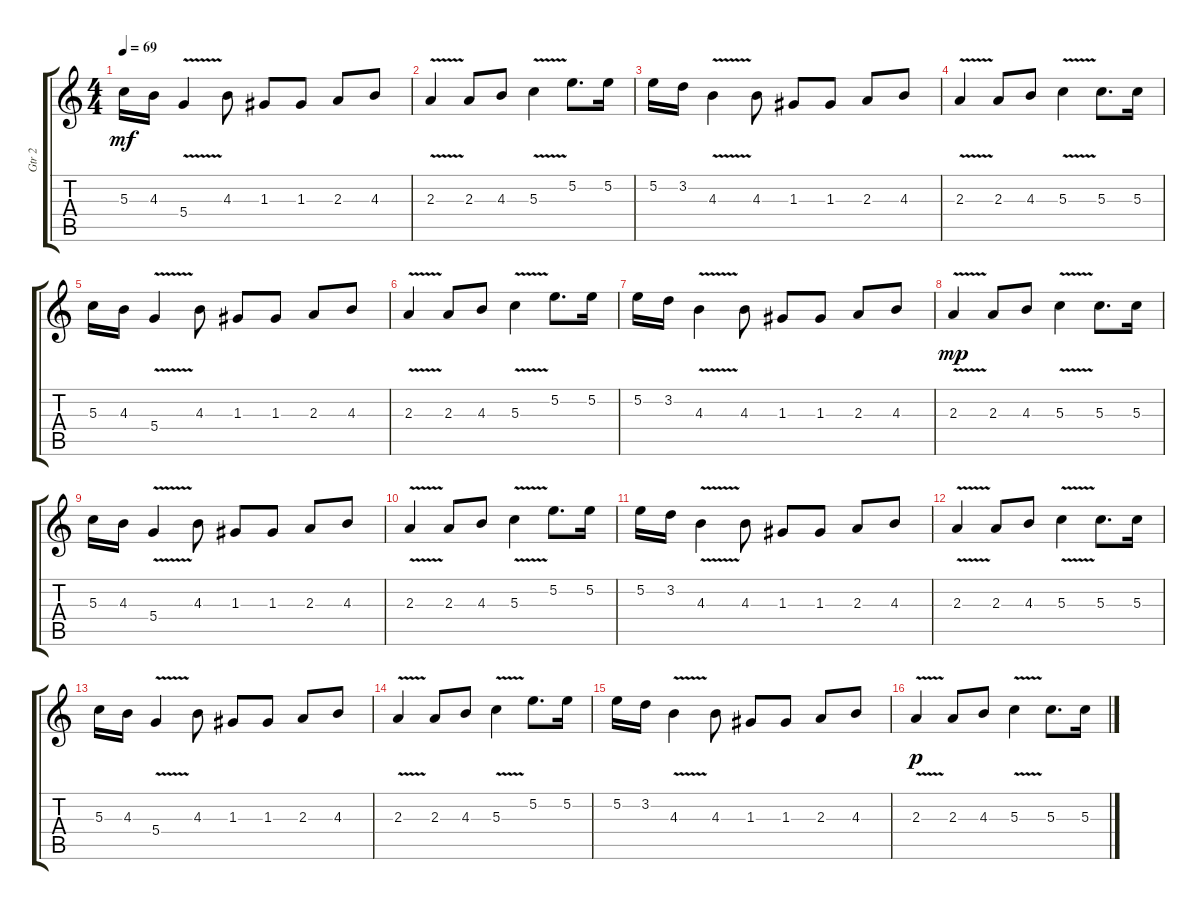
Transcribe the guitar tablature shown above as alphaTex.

\track ("Gtr 2" "Gtr 2") {instrument distortionguitar}
\staff {score tabs}
\tuning (E4 B3 G3 D3 A2 E2) {hide}
\ts (4 4)
\tempo 69
\clef g2
\ks c
5.3.16{dy mf} 4.3.16 5.4{v}.4 4.3.8 1.3.8 1.3.8 2.3.8 4.3.8 |
2.3{v}.4 2.3.8 4.3.8 5.3{v}.4 5.2.8{d} 5.2.16 |
5.2.16 3.2.16 4.3{v}.4 4.3.8 1.3.8 1.3.8 2.3.8 4.3.8 |
2.3{v}.4 2.3.8 4.3.8 5.3{v}.4 5.3.8{d} 5.3.16 |
5.3.16 4.3.16 5.4{v}.4 4.3.8 1.3.8 1.3.8 2.3.8 4.3.8 |
2.3{v}.4 2.3.8 4.3.8 5.3{v}.4 5.2.8{d} 5.2.16 |
5.2.16 3.2.16 4.3{v}.4 4.3.8 1.3.8 1.3.8 2.3.8 4.3.8 |
2.3{v}.4{dy mp} 2.3.8 4.3.8 5.3{v}.4 5.3.8{d} 5.3.16 |
5.3.16 4.3.16 5.4{v}.4 4.3.8 1.3.8 1.3.8 2.3.8 4.3.8 |
2.3{v}.4 2.3.8 4.3.8 5.3{v}.4 5.2.8{d} 5.2.16 |
5.2.16 3.2.16 4.3{v}.4 4.3.8 1.3.8 1.3.8 2.3.8 4.3.8 |
2.3{v}.4 2.3.8 4.3.8 5.3{v}.4 5.3.8{d} 5.3.16 |
5.3.16 4.3.16 5.4{v}.4 4.3.8 1.3.8 1.3.8 2.3.8 4.3.8 |
2.3{v}.4 2.3.8 4.3.8 5.3{v}.4 5.2.8{d} 5.2.16 |
5.2.16 3.2.16 4.3{v}.4 4.3.8 1.3.8 1.3.8 2.3.8 4.3.8 |
2.3{v}.4{dy p} 2.3.8 4.3.8 5.3{v}.4 5.3.8{d} 5.3.16
